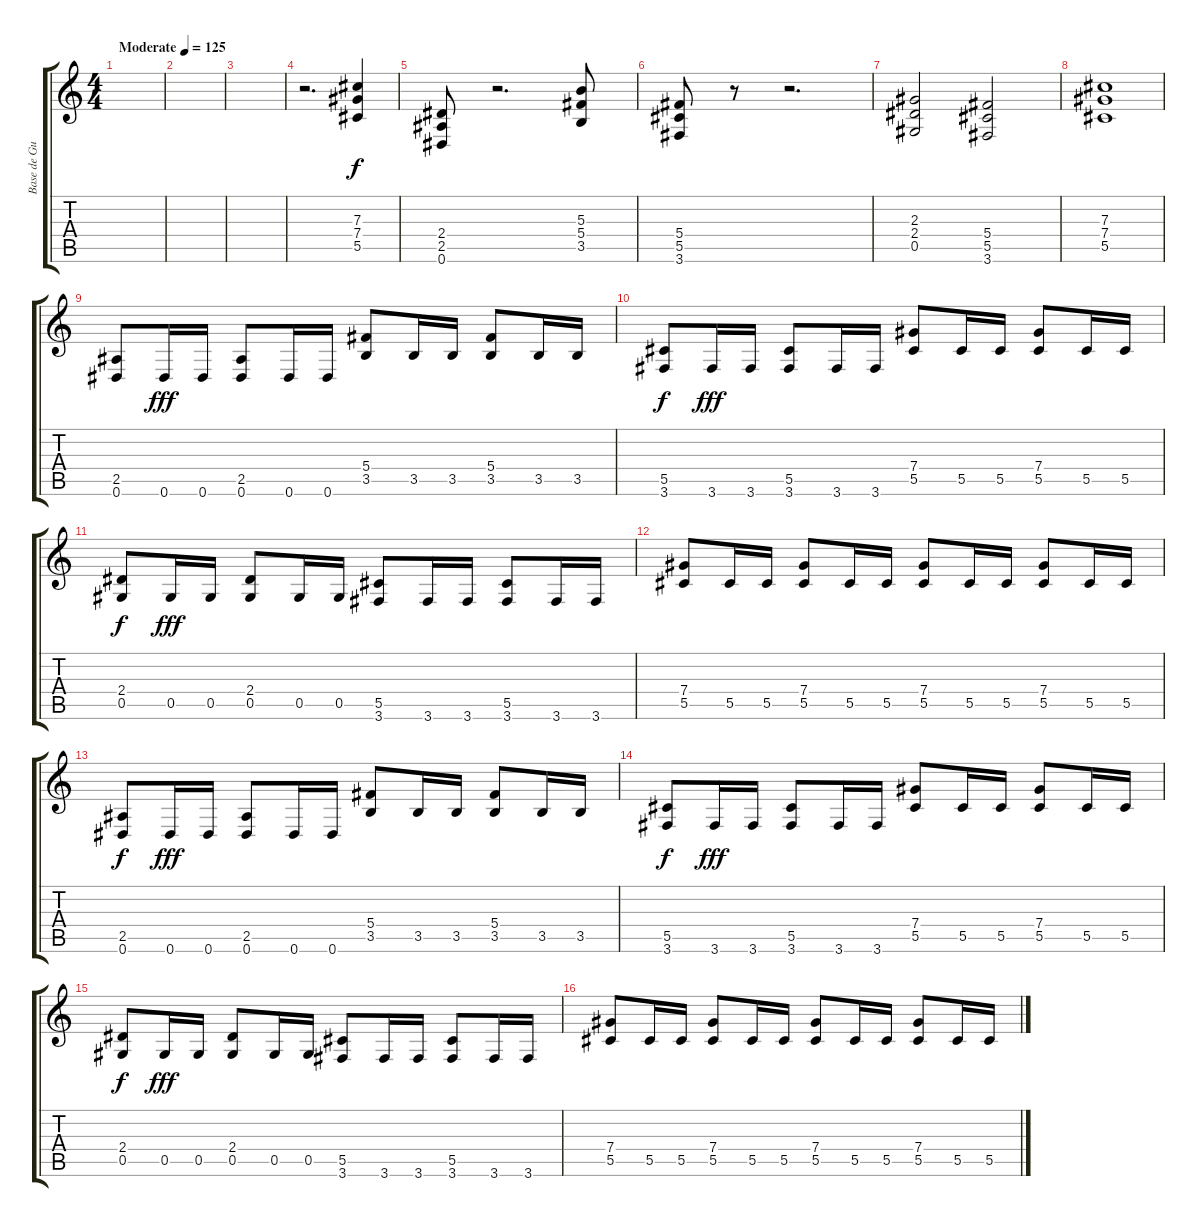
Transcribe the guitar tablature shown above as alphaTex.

\track ("Base de Guitarra" "Base de Gu") {instrument distortionguitar}
\staff {score tabs}
\tuning (Eb4 Bb3 Gb3 Db3 Ab2 Eb2) {hide}
\ts (4 4)
\tempo (125 "Moderate")
\clef g2
\ks c
|
|
|
r.2{d} (7.3 7.4 5.5).4 |
(2.4 2.5 0.6).8 r.2{d} (5.3 5.4 3.5).8 |
(5.4 5.5 3.6).8 r.8 r.2{d} |
(2.3 2.4 0.5).2 (5.4 5.5 3.6).2 |
(7.3 7.4 5.5).1 |
(2.5 0.6).8 0.6.16{dy fff} 0.6.16 (2.5 0.6).8 0.6.16 0.6.16 (5.4 3.5).8 3.5.16 3.5.16 (5.4 3.5).8 3.5.16 3.5.16 |
(5.5 3.6).8{dy f} 3.6.16{dy fff} 3.6.16 (5.5 3.6).8 3.6.16 3.6.16 (7.4 5.5).8 5.5.16 5.5.16 (7.4 5.5).8 5.5.16 5.5.16 |
(2.4 0.5).8{dy f} 0.5.16{dy fff} 0.5.16 (2.4 0.5).8 0.5.16 0.5.16 (5.5 3.6).8 3.6.16 3.6.16 (5.5 3.6).8 3.6.16 3.6.16 |
(7.4 5.5).8 5.5.16 5.5.16 (7.4 5.5).8 5.5.16 5.5.16 (7.4 5.5).8 5.5.16 5.5.16 (7.4 5.5).8 5.5.16 5.5.16 |
(2.5 0.6).8{dy f} 0.6.16{dy fff} 0.6.16 (2.5 0.6).8 0.6.16 0.6.16 (5.4 3.5).8 3.5.16 3.5.16 (5.4 3.5).8 3.5.16 3.5.16 |
(5.5 3.6).8{dy f} 3.6.16{dy fff} 3.6.16 (5.5 3.6).8 3.6.16 3.6.16 (7.4 5.5).8 5.5.16 5.5.16 (7.4 5.5).8 5.5.16 5.5.16 |
(2.4 0.5).8{dy f} 0.5.16{dy fff} 0.5.16 (2.4 0.5).8 0.5.16 0.5.16 (5.5 3.6).8 3.6.16 3.6.16 (5.5 3.6).8 3.6.16 3.6.16 |
(7.4 5.5).8 5.5.16 5.5.16 (7.4 5.5).8 5.5.16 5.5.16 (7.4 5.5).8 5.5.16 5.5.16 (7.4 5.5).8 5.5.16 5.5.16
